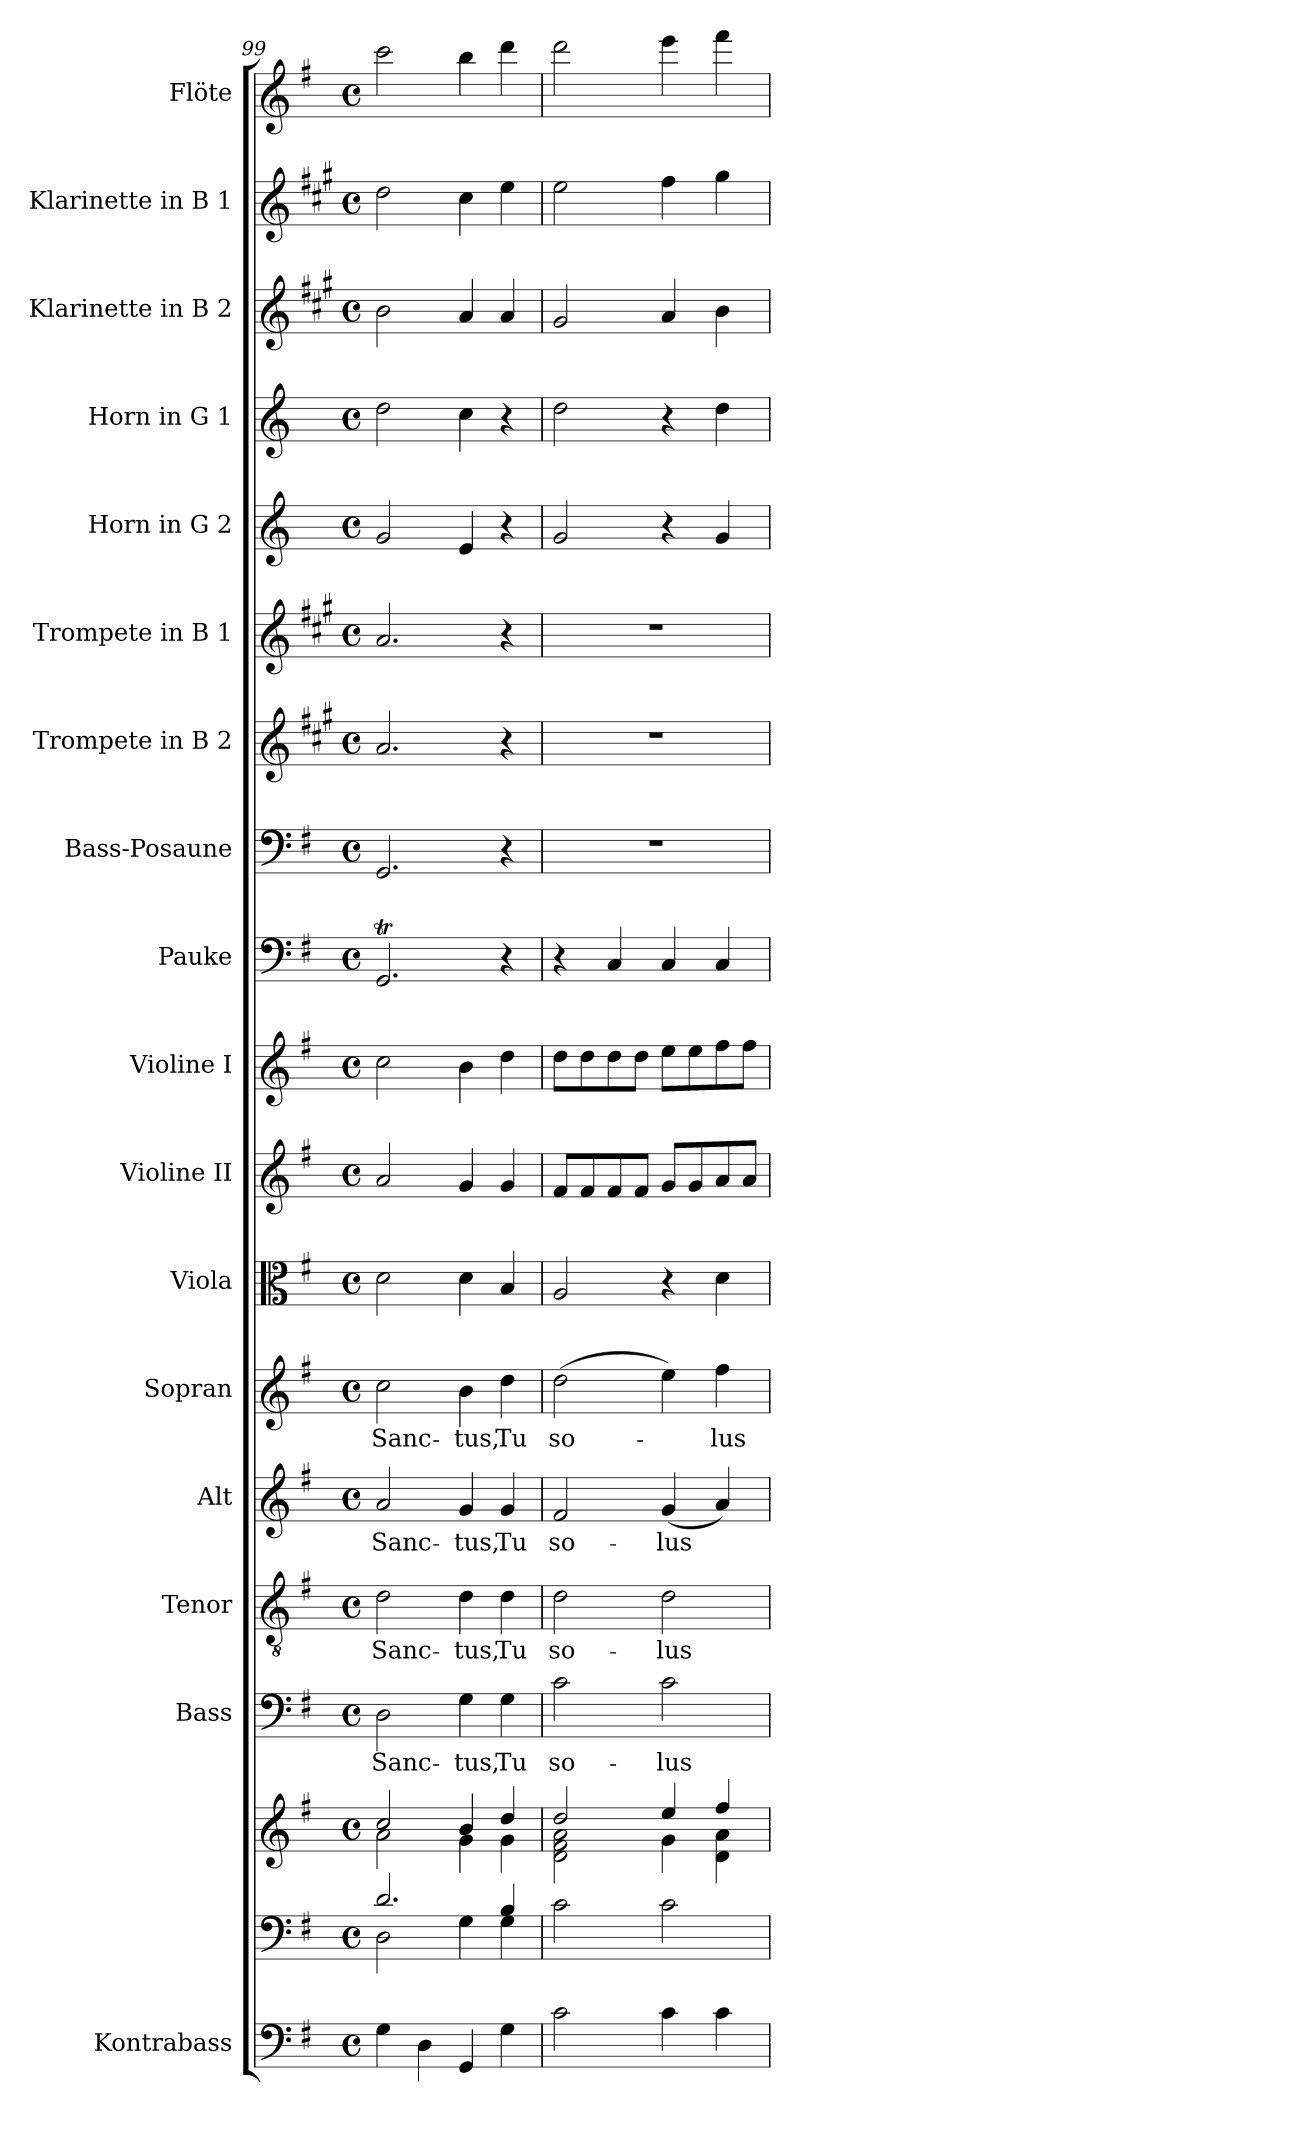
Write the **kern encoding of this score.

**kern	**kern	**kern	**kern	**text	**kern	**text	**kern	**text	**kern	**text	**kern	**kern	**kern	**kern	**kern	**kern	**kern	**kern	**kern	**kern	**kern	**kern
*part18	*part17	*part17	*part16	*part16	*part15	*part15	*part14	*part14	*part13	*part13	*part12	*part11	*part10	*part9	*part8	*part7	*part6	*part5	*part4	*part3	*part2	*part1
*staff19	*staff18	*staff17	*staff16	*staff16	*staff15	*staff15	*staff14	*staff14	*staff13	*staff13	*staff12	*staff11	*staff10	*staff9	*staff8	*staff7	*staff6	*staff5	*staff4	*staff3	*staff2	*staff1
*I"Kontrabass	*	*	*I"Bass	*	*I"Tenor	*	*I"Alt	*	*I"Sopran	*	*I"Viola	*I"Violine II	*I"Violine I	*I"Pauke	*I"Bass-Posaune	*I"Trompete in B 2	*I"Trompete in B 1	*I"Horn in G 2	*I"Horn in G 1	*I"Klarinette in B 2	*I"Klarinette in B 1	*I"Flöte
*I'Kb.	*	*	*I'B	*	*I'T	*	*I'A	*	*I'S	*	*I'Vla.	*I'Vl. II	*I'Vl. I	*I'Pk.	*I'B. Pos.	*	*	*I'Hrn. 2	*I'Hrn. 1	*	*	*I'Fl.
*clefF4	*clefF4	*clefG2	*clefF4	*	*clefGv2	*	*clefG2	*	*clefG2	*	*clefC3	*clefG2	*clefG2	*clefF4	*clefF4	*clefG2	*clefG2	*clefG2	*clefG2	*clefG2	*clefG2	*clefG2
*ITrd7c12	*	*	*	*	*	*	*	*	*	*	*	*	*	*	*	*ITrd1c2	*ITrd1c2	*ITrd3c5	*ITrd3c5	*ITrd1c2	*ITrd1c2	*
*k[f#]	*k[f#]	*k[f#]	*k[f#]	*	*k[f#]	*	*k[f#]	*	*k[f#]	*	*k[f#]	*k[f#]	*k[f#]	*k[f#]	*k[f#]	*k[f#]	*k[f#]	*k[f#]	*k[f#]	*k[f#]	*k[f#]	*k[f#]
*G:	*G:	*G:	*G:	*	*G:	*	*G:	*	*G:	*	*G:	*G:	*G:	*G:	*G:	*G:	*G:	*G:	*G:	*G:	*G:	*G:
*M4/4	*M4/4	*M4/4	*M4/4	*	*M4/4	*	*M4/4	*	*M4/4	*	*M4/4	*M4/4	*M4/4	*M4/4	*M4/4	*M4/4	*M4/4	*M4/4	*M4/4	*M4/4	*M4/4	*M4/4
*met(c)	*met(c)	*met(c)	*met(c)	*	*met(c)	*	*met(c)	*	*met(c)	*	*met(c)	*met(c)	*met(c)	*met(c)	*met(c)	*met(c)	*met(c)	*met(c)	*met(c)	*met(c)	*met(c)	*met(c)
=99	=99	=99	=99	=99	=99	=99	=99	=99	=99	=99	=99	=99	=99	=99	=99	=99	=99	=99	=99	=99	=99	=99
*	*^	*^	*	*	*	*	*	*	*	*	*	*	*	*	*	*	*	*	*	*	*	*
!	!	!	!	!	!	!LO:LY:b	!	!LO:LY:b	!	!LO:LY:b	!	!LO:LY:b	!	!	!	!	!	!	!	!	!	!	!	!
4GG\	2.d/	2D\	2cc/	2a\	2D\	Sanc-	2d\	Sanc-	2a/	Sanc-	2cc\	Sanc-	2d\	2a/	2cc\	2.GGT/	2.GG/	2.g/	2.g/	2d/	2a\	2a\	2cc\	2ccc\
4DD\	.	.	.	.	.	.	.	.	.	.	.	.	.	.	.	.	.	.	.	.	.	.	.	.
!	!	!	!	!	!	!LO:LY:b	!	!LO:LY:b	!	!LO:LY:b	!	!LO:LY:b	!	!	!	!	!	!	!	!	!	!	!	!
4GGG/	.	4G\	4b/	4g\	4G\	-tus,	4d\	-tus,	4g/	-tus,	4b\	-tus,	4d\	4g/	4b\	.	.	.	.	4B/	4g\	4g/	4b\	4bb\
!	!	!	!	!	!	!LO:LY:b	!	!LO:LY:b	!	!LO:LY:b	!	!LO:LY:b	!	!	!	!	!	!	!	!	!	!	!	!
4GG\	4B/	4G\	4dd/	4g\	4G\	Tu	4d\	Tu	4g/	Tu	4dd\	Tu	4B/	4g/	4dd\	4r	4r	4r	4r	4r	4r	4g/	4dd\	4ddd\
=100	=100	=100	=100	=100	=100	=100	=100	=100	=100	=100	=100	=100	=100	=100	=100	=100	=100	=100	=100	=100	=100	=100	=100	=100
!	!	!	!	!	!	!LO:LY:b	!	!LO:LY:b	!	!LO:LY:b	!	!LO:LY:b	!	!	!	!	!	!	!	!	!	!	!	!
*	*v	*v	*	*	*	*	*	*	*	*	*	*	*	*	*	*	*	*	*	*	*	*	*	*
2C\	2c\	2dd/	2d\ 2f#\ 2a\	2c\	so-	2d\	so-	2f#/	so-	(>2dd\	so-	2A/	8f#/L	8dd\L	4r	1r	1r	1r	2d/	2a\	2f#/	2dd\	2ddd\
.	.	.	.	.	.	.	.	.	.	.	.	.	8f#/	8dd\	.	.	.	.	.	.	.	.	.
.	.	.	.	.	.	.	.	.	.	.	.	.	8f#/	8dd\	4C/	.	.	.	.	.	.	.	.
.	.	.	.	.	.	.	.	.	.	.	.	.	8f#/J	8dd\J	.	.	.	.	.	.	.	.	.
!	!	!	!	!	!LO:LY:b	!	!LO:LY:b	!	!LO:LY:b	!	!	!	!	!	!	!	!	!	!	!	!	!	!
4C\	2c\	4ee/	4g\	2c\	-lus	2d\	-lus	(<4g/	-lus	4ee\)	.	4r	8g/L	8ee\L	4C/	.	.	.	4r	4r	4g/	4ee\	4eee\
.	.	.	.	.	.	.	.	.	.	.	.	.	8g/	8ee\	.	.	.	.	.	.	.	.	.
!	!	!	!	!	!	!	!	!	!	!	!LO:LY:b	!	!	!	!	!	!	!	!	!	!	!	!
4C\	.	4ff#/	4d\ 4a\	.	.	.	.	4a/)	.	4ff#\	-lus	4d\	8a/	8ff#\	4C/	.	.	.	4d/	4a\	4a\	4ff#\	4fff#\
.	.	.	.	.	.	.	.	.	.	.	.	.	8a/J	8ff#\J	.	.	.	.	.	.	.	.	.
*	*	*v	*v	*	*	*	*	*	*	*	*	*	*	*	*	*	*	*	*	*	*	*	*
=	=	=	=	=	=	=	=	=	=	=	=	=	=	=	=	=	=	=	=	=	=	=
*-	*-	*-	*-	*-	*-	*-	*-	*-	*-	*-	*-	*-	*-	*-	*-	*-	*-	*-	*-	*-	*-	*-
